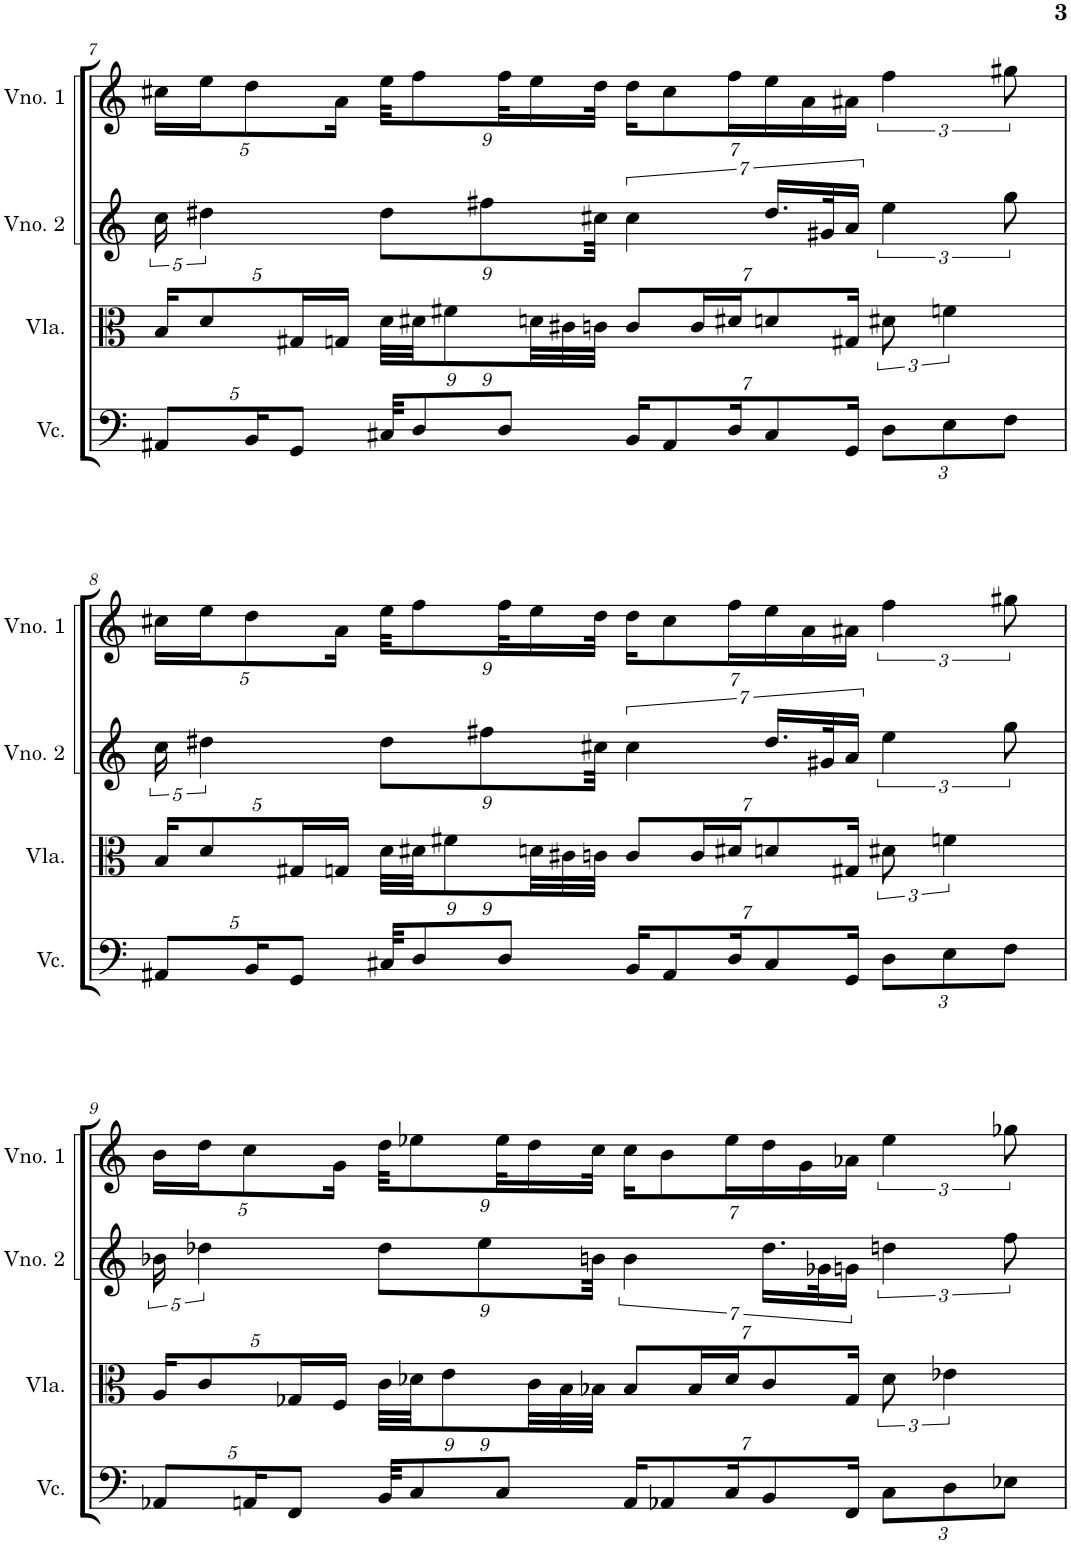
**kern	**kern	**kern	**kern
*part4	*part3	*part2	*part1
*staff4	*staff3	*staff2	*staff1
*I"Violoncelo	*I"Viola	*I"Violino 2	*I"Violino 1
*I'Vc.	*I'Vla.	*I'Vno. 2	*I'Vno. 1
!!LO:PB:g=z
*clefF4	*clefC3	*clefG2	*clefG2
*k[]	*k[]	*k[]	*k[]
*M4/4	*M4/4	*M4/4	*M4/4
*Xbrackettup	*Xbrackettup	*	*Xbrackettup
=7	=7	=7	=7
10AA#X/L	20B/KL	20cc\	20cc#X\LL
.	10d/	5dd#X\	20ee\J
20BB/K	.	.	10dd\
10GG/J	20G#X/L	.	.
.	20Gn/JJ	.	20a\Jk
*	*	*Xbrackettup	*
36C#X/KKL	36d\LLL	9dd#\L	36ee\KKL
9D/	36d#X\JJ	.	9ff\
.	9f#X\	.	.
.	.	9ff#X\	.
9D/J	.	.	36ff\KL
.	36dn\LL	.	18ee\
.	36c#X\	.	.
.	36cn\JJJ	36cc#X\Jkk	36dd\JJk
*	*	*brackettup	*
28BB/KL	14c/L	7cc#\	28dd\KL
14AA#/	.	.	14cc#\
.	28c/L	.	.
28D/K	28d#X/J	.	28ff\L
14C#/	14dn/	28.dd#/LL	28ee\
.	.	.	28a\
.	.	56g#X/K	.
28GG/Jk	28G#X/Jk	28a/JJ	28a#X\JJ
*	*brackettup	*	*brackettup
12D\L	12d#X\	6ee\	6ff\
12E\	6fn\	.	.
12F\J	.	12gg\	12gg#X\
!!LO:LB:g=z
=8	=8	=8	=8
*	*Xbrackettup	*	*Xbrackettup
10AA#X/L	20B/KL	20cc\	20cc#X\LL
.	10d/	5dd#X\	20ee\J
20BB/K	.	.	10dd\
10GG/J	20G#X/L	.	.
.	20Gn/JJ	.	20a\Jk
*	*	*Xbrackettup	*
36C#X/KKL	36d\LLL	9dd#\L	36ee\KKL
9D/	36d#X\JJ	.	9ff\
.	9f#X\	.	.
.	.	9ff#X\	.
9D/J	.	.	36ff\KL
.	36dn\LL	.	18ee\
.	36c#X\	.	.
.	36cn\JJJ	36cc#X\Jkk	36dd\JJk
*	*	*brackettup	*
28BB/KL	14c/L	7cc#\	28dd\KL
14AA#/	.	.	14cc#\
.	28c/L	.	.
28D/K	28d#X/J	.	28ff\L
14C#/	14dn/	28.dd#/LL	28ee\
.	.	.	28a\
.	.	56g#X/K	.
28GG/Jk	28G#X/Jk	28a/JJ	28a#X\JJ
*	*brackettup	*	*brackettup
12D\L	12d#X\	6ee\	6ff\
12E\	6fn\	.	.
12F\J	.	12gg\	12gg#X\
!!LO:LB:g=z
=9	=9	=9	=9
*	*Xbrackettup	*	*Xbrackettup
10AA-X/L	20A/KL	20b-X\	20b\LL
.	10c/	5dd-X\	20dd\J
20AAn/K	.	.	10cc\
10FF/J	20G-X/L	.	.
.	20F/JJ	.	20g\Jk
*	*	*Xbrackettup	*
36BB/KKL	36c\LLL	9dd-\L	36dd\KKL
9C/	36d-X\JJ	.	9ee-X\
.	9e\	.	.
.	.	9ee\	.
9C/J	.	.	36ee-\KL
.	36c\LL	.	18dd\
.	36B\	.	.
.	36B-X\JJJ	36bn\Jkk	36cc\JJk
*	*	*brackettup	*
28AA/KL	14B-/L	7b\	28cc\KL
14AA-X/	.	.	14b\
.	28B-/L	.	.
28C/K	28d-/J	.	28ee-\L
14BB/	14c/	28.dd-\LL	28dd\
.	.	.	28g\
.	.	56g-X\K	.
28FF/Jk	28G-/Jk	28gn\JJ	28a-X\JJ
*	*brackettup	*	*brackettup
12C\L	12d-\	6ddn\	6ee-\
12D\	6e-X\	.	.
12E-X\J	.	12ff\	12gg-X\
=	=	=	=
*-	*-	*-	*-
